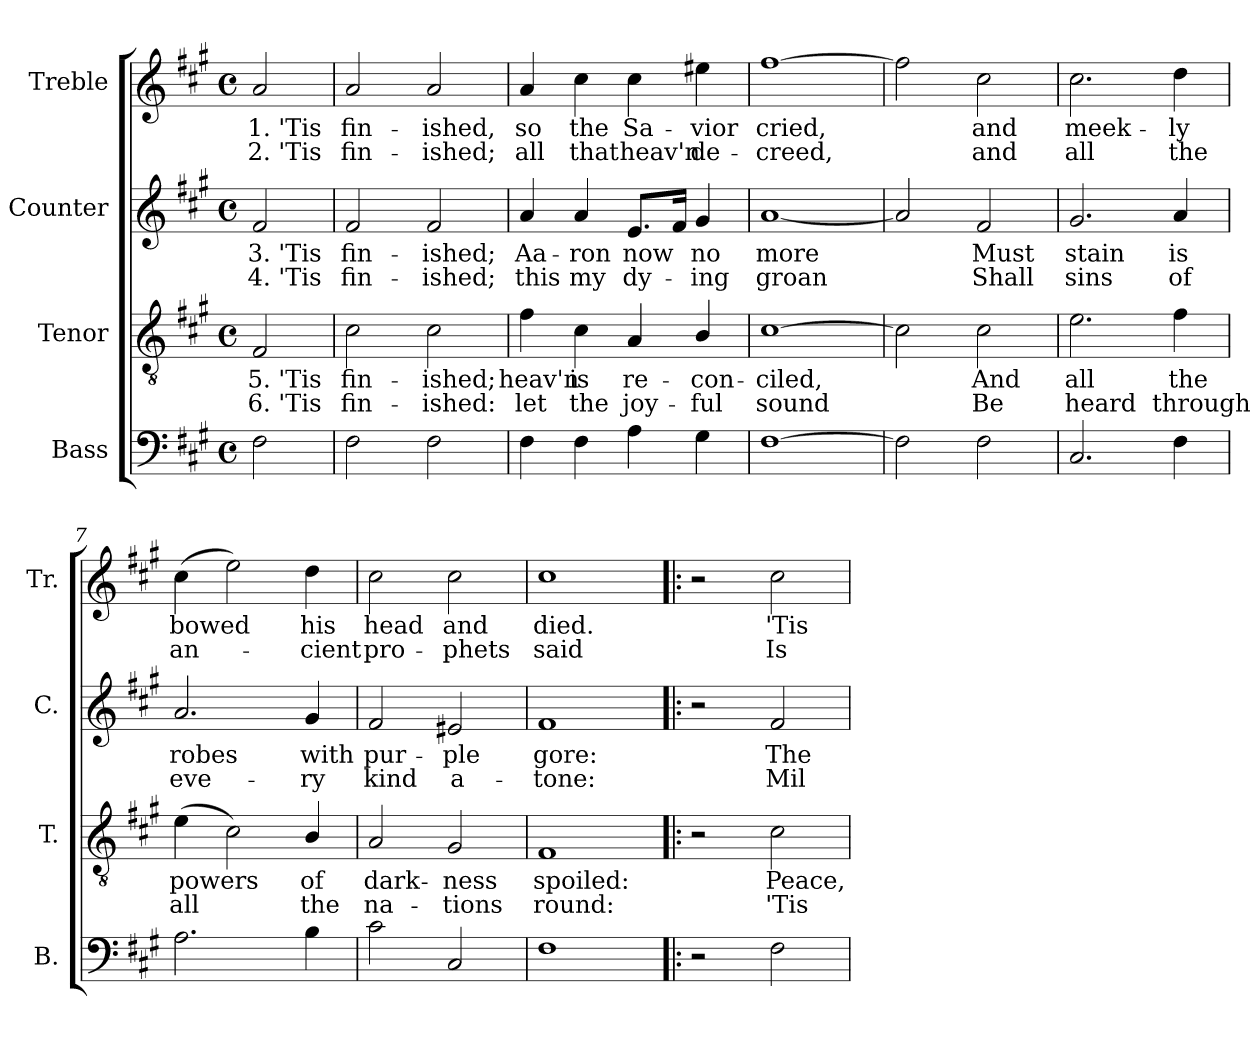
**kern	**kern	**text	**text	**kern	**text	**text	**kern	**text	**text
*part4	*part3	*part3	*part3	*part2	*part2	*part2	*part1	*part1	*part1
*staff4	*staff3	*staff3	*staff3	*staff2	*staff2	*staff2	*staff1	*staff1	*staff1
*I"Bass	*I"Tenor	*	*	*I"Counter	*	*	*I"Treble	*	*
*I'B.	*I'T.	*	*	*I'C.	*	*	*I'Tr.	*	*
*clefF4	*clefGv2	*	*	*clefG2	*	*	*clefG2	*	*
*k[f#c#g#]	*k[f#c#g#]	*	*	*k[f#c#g#]	*	*	*k[f#c#g#]	*	*
*M4/4	*M4/4	*	*	*M4/4	*	*	*M4/4	*	*
*met(c)	*met(c)	*	*	*met(c)	*	*	*met(c)	*	*
=1	=1	=1	=1	=1	=1	=1	=1	=1	=1
2F#\	2F#/	5. 'Tis	6. 'Tis	2f#/	3. 'Tis	4. 'Tis	2a/	1. 'Tis	2. 'Tis
=2	=2	=2	=2	=2	=2	=2	=2	=2	=2
2F#\	2c#\	fin-	fin-	2f#/	fin-	fin-	2a/	fin-	fin-
2F#\	2c#\	-ished;	-ished:	2f#/	-ished;	-ished;	2a/	-ished,	-ished;
=3	=3	=3	=3	=3	=3	=3	=3	=3	=3
4F#\	4f#\	heav'n	let	4a/	Aa-	this	4a/	so	all
4F#\	4c#\	is	the	4a/	-ron	my	4cc#\	the	that
4A\	4A/	re-	joy-	8.e/L	now	dy-	4cc#\	Sa-	heav'n
.	.	.	.	16f#/Jk	.	.	.	.	.
4G#\	4B/	-con-	-ful	4g#/	no	-ing	4ee#X\	-vior	de-
=4	=4	=4	=4	=4	=4	=4	=4	=4	=4
[1F#	[1c#	-ciled,	sound	[1a	more	groan	[1ff#	cried,	-creed,
=5	=5	=5	=5	=5	=5	=5	=5	=5	=5
2F#\]	2c#\]	.	.	2a/]	.	.	2ff#\]	.	.
2F#\	2c#\	And	Be	2f#/	Must	Shall	2cc#\	and	and
=6	=6	=6	=6	=6	=6	=6	=6	=6	=6
2.C#/	2.e\	all	heard	2.g#/	stain	sins	2.cc#\	meek-	all
4F#\	4f#\	the	through	4a/	is	of	4dd\	-ly	the
!!LO:LB:g=z
=7	=7	=7	=7	=7	=7	=7	=7	=7	=7
2.A\	(4e\	powers	all	2.a/	robes	eve-	(4cc#\	bowed	an-
.	2c#\)	.	.	.	.	.	2ee\)	.	.
4B\	4B/	of	the	4g#/	with	-ry	4dd\	his	-cient
=8	=8	=8	=8	=8	=8	=8	=8	=8	=8
2c#\	2A/	dark-	na-	2f#/	pur-	kind	2cc#\	head	pro-
2C#/	2G#/	-ness	-tions	2e#X/	-ple	a-	2cc#\	and	-phets
=9	=9	=9	=9	=9	=9	=9	=9	=9	=9
1F#	1F#	spoiled:	round:	1f#	gore:	-tone:	1cc#	died.	said
=10!|:	=10!|:	=10!|:	=10!|:	=10!|:	=10!|:	=10!|:	=10!|:	=10!|:	=10!|:
2r	2r	.	.	2r	.	.	2r	.	.
2F#\	2c#\	Peace,	'Tis	2f#/	The	Mil-	2cc#\	'Tis	Is
=	=	=	=	=	=	=	=	=	=
*-	*-	*-	*-	*-	*-	*-	*-	*-	*-
